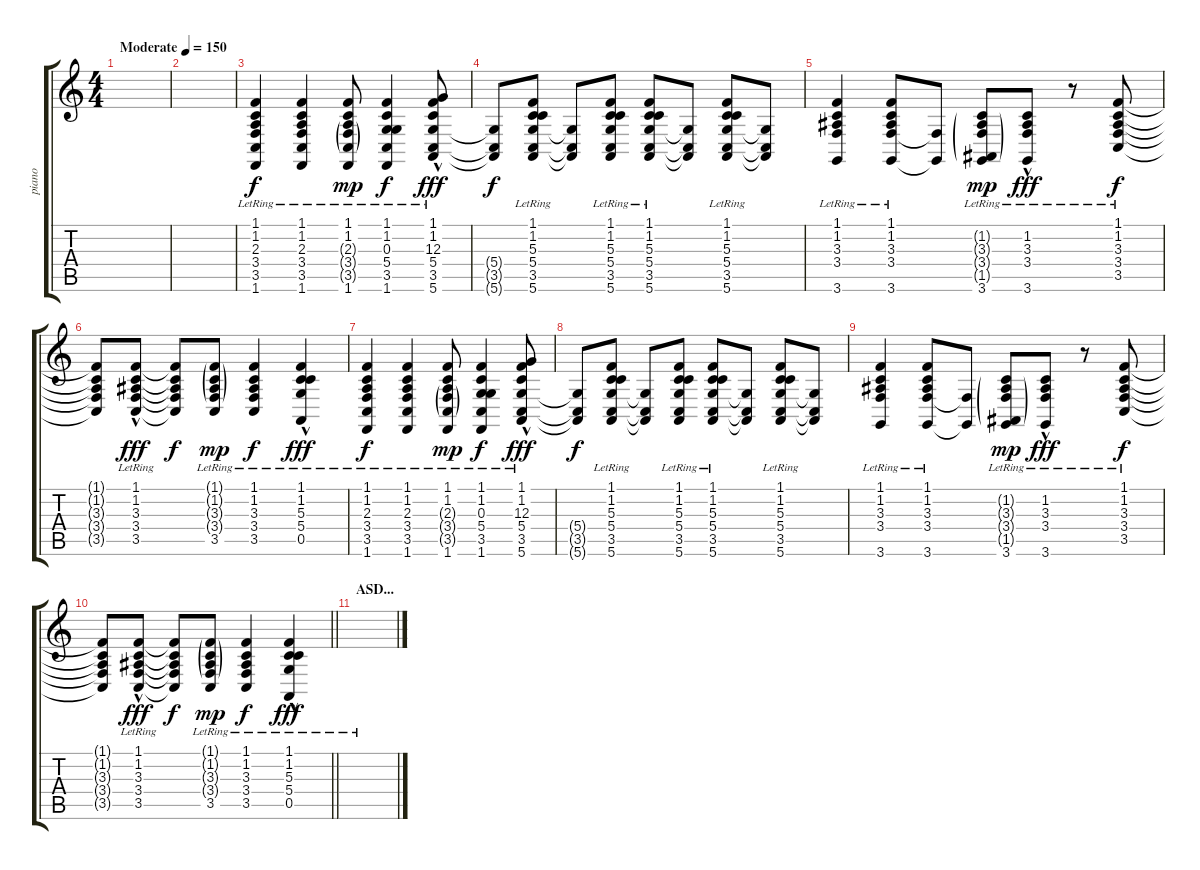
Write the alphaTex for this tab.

\track ("piano" "piano") {instrument acousticgrandpiano}
\staff {score tabs}
\tuning (E4 B3 G3 D3 A2 E2) {hide}
\ts (4 4)
\tempo (150 "Moderate")
\clef g2
\ks c
|
|
(1.1{lr} 1.2{lr} 2.3{lr} 3.4{lr} 3.5{lr} 1.6{lr}).4 (1.1{lr} 1.2{lr} 2.3{lr} 3.4{lr} 3.5{lr} 1.6{lr}).4 (1.1{lr} 1.2{lr} 2.3{g lr} 3.4{g lr} 3.5{g lr} 1.6{lr}).8{dy mp} (1.1{lr} 1.2{lr} 0.3{lr} 5.4{lr} 3.5{lr} 1.6{lr}).4{dy f} (1.1{lr} 1.2{lr} 12.3{lr} 5.4{hac lr} 3.5{lr} 5.6{lr}).8{dy fff} |
(5.4{t} 3.5{t} 5.6{t}).8{dy f} (1.1{lr} 1.2{lr} 5.3{lr} 5.4{lr} 3.5{lr} 5.6{lr}).8 (5.4{t} 3.5{t} 5.6{t}).8 (1.1{lr} 1.2{lr} 5.3{lr} 5.4{lr} 3.5{lr} 5.6{lr}).8 (1.1{lr} 1.2{lr} 5.3{lr} 5.4{lr} 3.5{lr} 5.6{lr}).8 (5.4{t} 3.5{t} 5.6{t}).8 (1.1{lr} 1.2{lr} 5.3{lr} 5.4{lr} 3.5{lr} 5.6{lr}).8 (5.4{t} 3.5{t} 5.6{t}).8 |
(1.1{lr} 1.2{lr} 3.3{lr} 3.4{lr} 3.6{lr}).4 (1.1{lr} 1.2{lr} 3.3{lr} 3.4{lr} 3.6{lr}).8 (3.4{t} 3.6{t}).8 (1.2{g lr} 3.3{g lr} 3.4{g lr} 1.5{g lr} 3.6{lr}).8{dy mp} (1.2{lr} 3.3{lr} 3.4{hac lr} 3.6{hac lr}).8{dy fff} r.8 (1.1{lr} 1.2{lr} 3.3{lr} 3.4{lr} 3.5{lr}).8{dy f} |
(1.1{t} 1.2{t} 3.3{t} 3.4{t} 3.5{t}).8 (1.1{lr} 1.2{lr} 3.3{lr} 3.4{hac lr} 3.5{hac lr}).8{dy fff} (1.1{t} 1.2{t} 3.3{t} 3.4{t} 3.5{t}).8{dy f} (1.1{g lr} 1.2{g lr} 3.3{g lr} 3.4{g lr} 3.5{lr}).8{dy mp} (1.1{lr} 1.2{lr} 3.3{lr} 3.4{lr} 3.5{lr}).4{dy f} (1.1{hac lr} 1.2{hac lr} 5.3{hac lr} 5.4{hac lr} 0.5{hac lr}).4{dy fff} |
(1.1{lr} 1.2{lr} 2.3{lr} 3.4{lr} 3.5{lr} 1.6{lr}).4{dy f} (1.1{lr} 1.2{lr} 2.3{lr} 3.4{lr} 3.5{lr} 1.6{lr}).4 (1.1{lr} 1.2{lr} 2.3{g lr} 3.4{g lr} 3.5{g lr} 1.6{lr}).8{dy mp} (1.1{lr} 1.2{lr} 0.3{lr} 5.4{lr} 3.5{lr} 1.6{lr}).4{dy f} (1.1{lr} 1.2{lr} 12.3{lr} 5.4{hac lr} 3.5{lr} 5.6{lr}).8{dy fff} |
(5.4{t} 3.5{t} 5.6{t}).8{dy f} (1.1{lr} 1.2{lr} 5.3{lr} 5.4{lr} 3.5{lr} 5.6{lr}).8 (5.4{t} 3.5{t} 5.6{t}).8 (1.1{lr} 1.2{lr} 5.3{lr} 5.4{lr} 3.5{lr} 5.6{lr}).8 (1.1{lr} 1.2{lr} 5.3{lr} 5.4{lr} 3.5{lr} 5.6{lr}).8 (5.4{t} 3.5{t} 5.6{t}).8 (1.1{lr} 1.2{lr} 5.3{lr} 5.4{lr} 3.5{lr} 5.6{lr}).8 (5.4{t} 3.5{t} 5.6{t}).8 |
(1.1{lr} 1.2{lr} 3.3{lr} 3.4{lr} 3.6{lr}).4 (1.1{lr} 1.2{lr} 3.3{lr} 3.4{lr} 3.6{lr}).8 (3.4{t} 3.6{t}).8 (1.2{g lr} 3.3{g lr} 3.4{g lr} 1.5{g lr} 3.6{lr}).8{dy mp} (1.2{lr} 3.3{lr} 3.4{hac lr} 3.6{hac lr}).8{dy fff} r.8 (1.1{lr} 1.2{lr} 3.3{lr} 3.4{lr} 3.5{lr}).8{dy f} |
\barLineRight lightlight
(1.1{t} 1.2{t} 3.3{t} 3.4{t} 3.5{t}).8 (1.1{lr} 1.2{lr} 3.3{lr} 3.4{hac lr} 3.5{hac lr}).8{dy fff} (1.1{t} 1.2{t} 3.3{t} 3.4{t} 3.5{t}).8{dy f} (1.1{g lr} 1.2{g lr} 3.3{g lr} 3.4{g lr} 3.5{lr}).8{dy mp} (1.1{lr} 1.2{lr} 3.3{lr} 3.4{lr} 3.5{lr}).4{dy f} (1.1{hac lr} 1.2{hac lr} 5.3{hac lr} 5.4{hac lr} 0.5{hac lr}).4{dy fff} |
\section ("" "ASD...")
